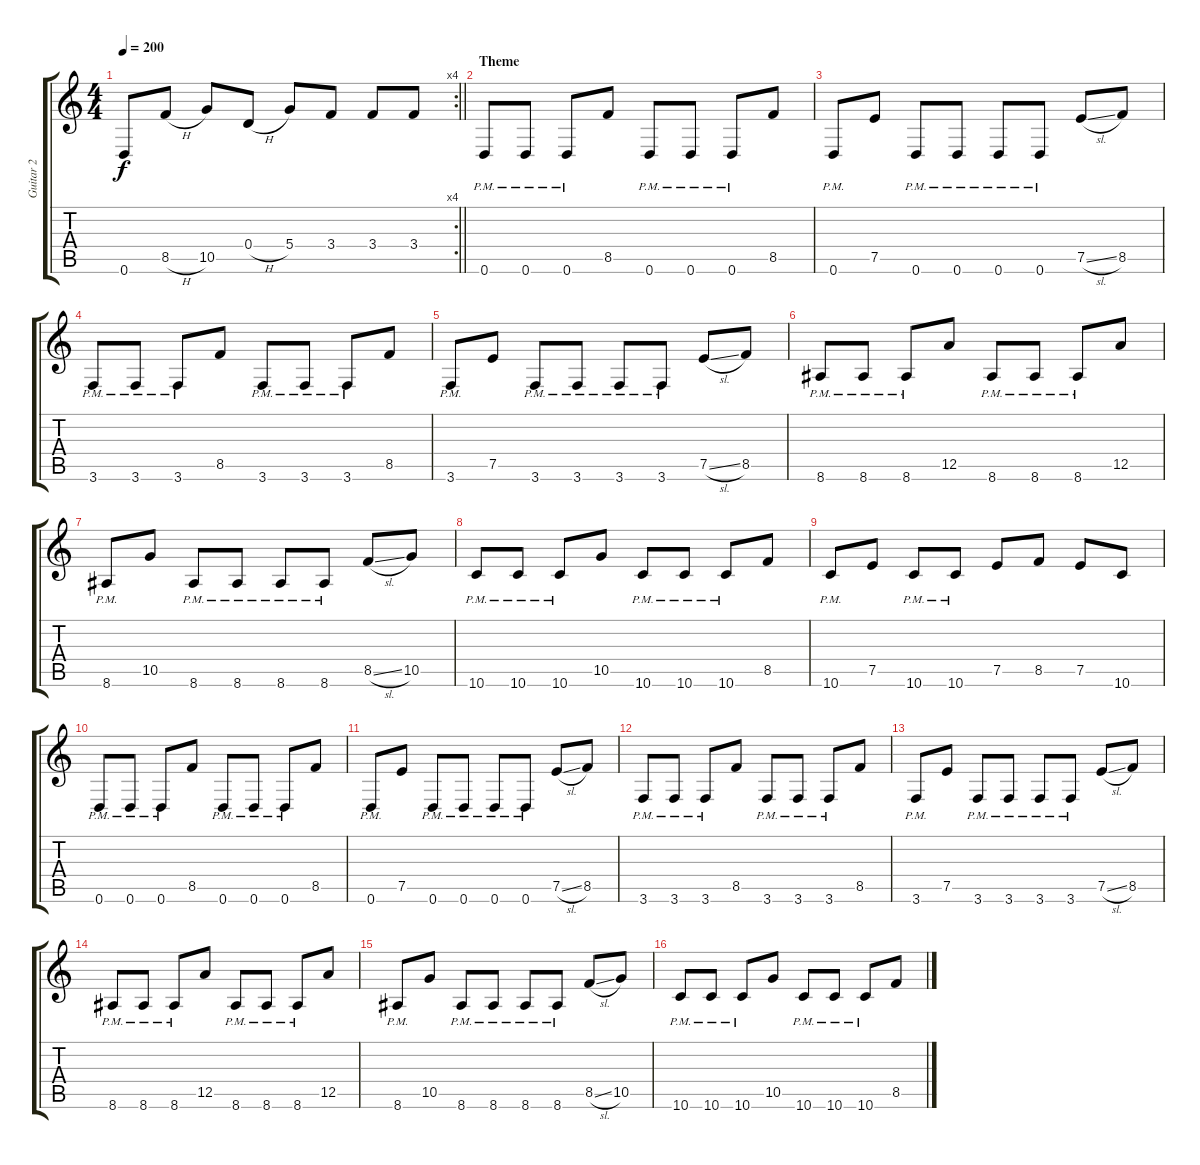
\track ("Guitar 2" "Guitar 2") {instrument distortionguitar}
\staff {score tabs}
\tuning (E4 B3 G3 D3 A2 D2) {hide}
\rc 4
\ts (4 4)
\tempo 200
\clef g2
\barLineRight lightlight
\ks c
0.6.8{dy f} 8.5{h}.8 10.5.8 0.4{h}.8 5.4.8 3.4.8 3.4.8 3.4.8 |
\section ("" "Theme")
0.6{pm}.8 0.6{pm}.8 0.6{pm}.8 8.5.8 0.6{pm}.8 0.6{pm}.8 0.6{pm}.8 8.5.8 |
0.6{pm}.8 7.5.8 0.6{pm}.8 0.6{pm}.8 0.6{pm}.8 0.6{pm}.8 7.5{sl}.8 8.5.8 |
3.6{pm}.8 3.6{pm}.8 3.6{pm}.8 8.5.8 3.6{pm}.8 3.6{pm}.8 3.6{pm}.8 8.5.8 |
3.6{pm}.8 7.5.8 3.6{pm}.8 3.6{pm}.8 3.6{pm}.8 3.6{pm}.8 7.5{sl}.8 8.5.8 |
8.6{pm}.8 8.6{pm}.8 8.6{pm}.8 12.5.8 8.6{pm}.8 8.6{pm}.8 8.6{pm}.8 12.5.8 |
8.6{pm}.8 10.5.8 8.6{pm}.8 8.6{pm}.8 8.6{pm}.8 8.6{pm}.8 8.5{sl}.8 10.5.8 |
10.6{pm}.8 10.6{pm}.8 10.6{pm}.8 10.5.8 10.6{pm}.8 10.6{pm}.8 10.6{pm}.8 8.5.8 |
10.6{pm}.8 7.5.8 10.6{pm}.8 10.6{pm}.8 7.5.8 8.5.8 7.5.8 10.6.8 |
0.6{pm}.8 0.6{pm}.8 0.6{pm}.8 8.5.8 0.6{pm}.8 0.6{pm}.8 0.6{pm}.8 8.5.8 |
0.6{pm}.8 7.5.8 0.6{pm}.8 0.6{pm}.8 0.6{pm}.8 0.6{pm}.8 7.5{sl}.8 8.5.8 |
3.6{pm}.8 3.6{pm}.8 3.6{pm}.8 8.5.8 3.6{pm}.8 3.6{pm}.8 3.6{pm}.8 8.5.8 |
3.6{pm}.8 7.5.8 3.6{pm}.8 3.6{pm}.8 3.6{pm}.8 3.6{pm}.8 7.5{sl}.8 8.5.8 |
8.6{pm}.8 8.6{pm}.8 8.6{pm}.8 12.5.8 8.6{pm}.8 8.6{pm}.8 8.6{pm}.8 12.5.8 |
8.6{pm}.8 10.5.8 8.6{pm}.8 8.6{pm}.8 8.6{pm}.8 8.6{pm}.8 8.5{sl}.8 10.5.8 |
10.6{pm}.8 10.6{pm}.8 10.6{pm}.8 10.5.8 10.6{pm}.8 10.6{pm}.8 10.6{pm}.8 8.5.8
